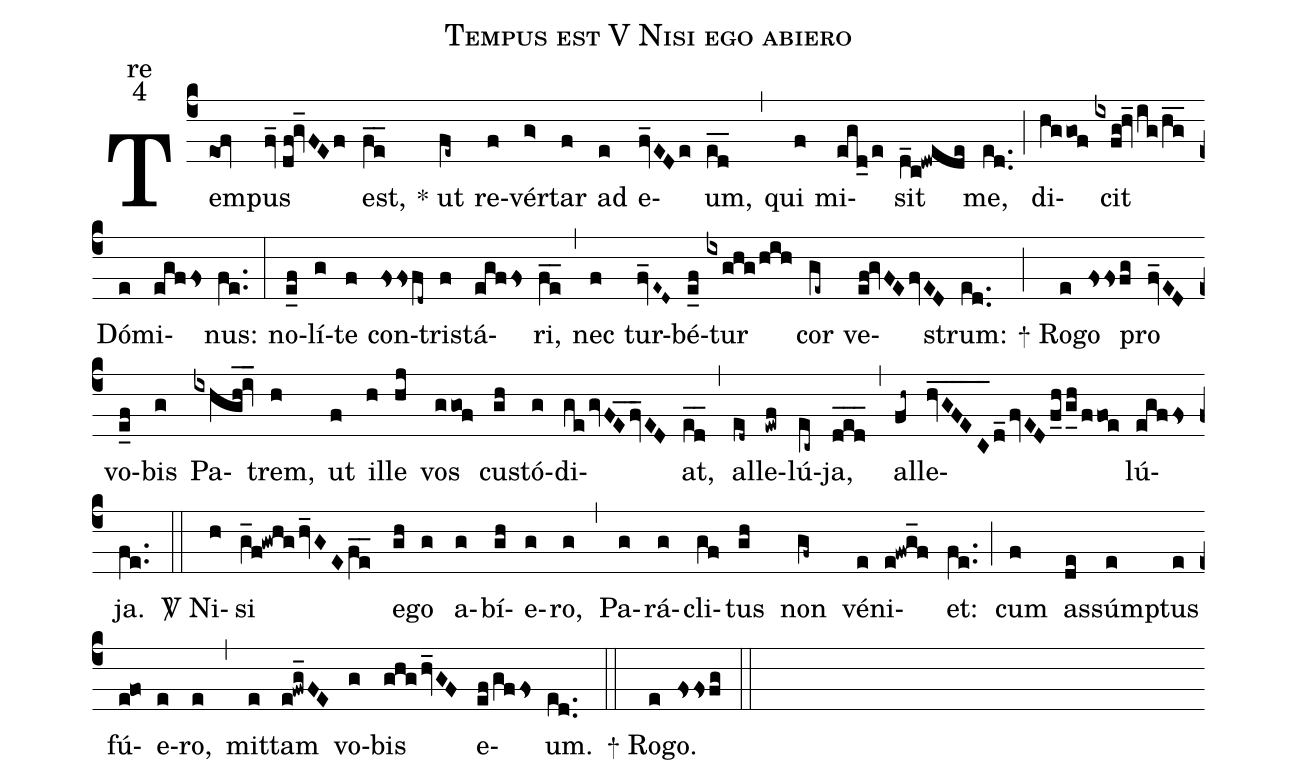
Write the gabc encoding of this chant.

name:Tempus est V Nisi ego abiero;
office-part:re;
mode:4;
%%
(c4) Tem(eof)pus(fv_//df!gv_FEf) est,(fe__) <sp>*</sp>
ut(fe~) re(f)vér(g>)tar(f) ad(e) e(fv_EDe)um,(ed__) (,)
qui(f) mi(egd_/e)sit(d_c!dwede) me,(ed..) (;)
di(hg/gof)cit(ixfg@hv_/ig/hg__) Dó(e)mi(egffs)nus:(fe..) (:)
no(e_f)lí(g)te(f) con(fssfd~)tri(f)stá(egffs)ri,(fe__) (,)
nec(f) tur(fv_E~D~)bé(e_f)tur(ixghg/hih) cor(ge~) ve(ef!gvFEfvED)strum:(ed..) (;)

<sp>+</sp>
Ro(e)go(fssfg) pro(fv_ED) vo(e_f)bis(g) Pa(ixhgh@iv__)trem,(h)
ut(f) il(h)le(hj) vos(ggof) cu(gh)stó(g)di(ge/gvFEfv__ED)at,(ed__) (,)
al(ed~)le(ewf)lú(ec~)ja,(ded___) (,)
al(fh~)le(hvGFEC_____d_fvEDf_h/g_h/ffoe)lú(egffs)ja.(fe..) (::)

<sp>V/</sp>
Ni(h)si(g_f!gwhghv_GEfe__) e(gh)go(g) a(g)bí(gh)e(g)ro,(g) (,) Pa(g)rá(g)cli(gf)tus(gh) non(gf~) vé(e)ni(e!fwg_f)et:(fe..) (;)
cum(f) as(de)súm(e)ptus(e) fú(e@fo)e(e)ro,(e) (,) mit(e)tam(e!fwg_FE) vo(g)bis(ghghv_GF) e(ef/gffs)um.(ed..) (::)

<sp>+</sp>
Ro(e)go.(fssfg) (::)
